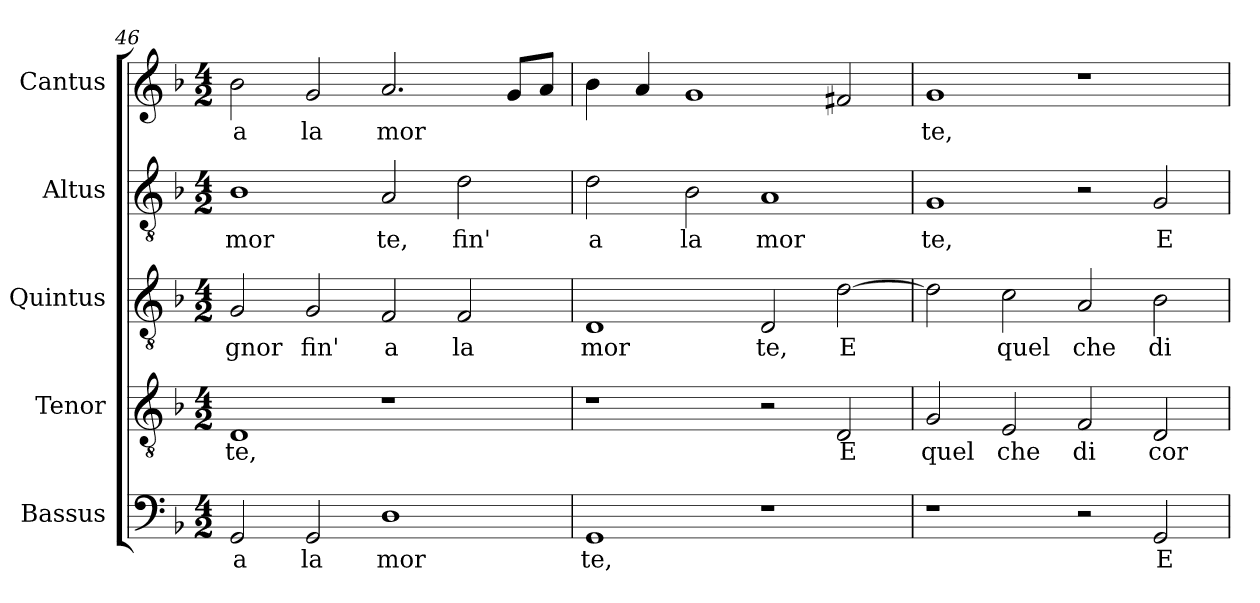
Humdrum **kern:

**kern	**text	**kern	**text	**kern	**text	**kern	**text	**kern	**text
*part5	*part5	*part4	*part4	*part3	*part3	*part2	*part2	*part1	*part1
*staff5	*staff5	*staff4	*staff4	*staff3	*staff3	*staff2	*staff2	*staff1	*staff1
*I"Bassus	*	*I"Tenor	*	*I"Quintus	*	*I"Altus	*	*I"Cantus	*
*clefF4	*	*clefGv2	*	*clefGv2	*	*clefGv2	*	*clefG2	*
*k[b-]	*	*k[b-]	*	*k[b-]	*	*k[b-]	*	*k[b-]	*
*F:	*	*F:	*	*F:	*	*F:	*	*F:	*
*M4/2	*	*M4/2	*	*M4/2	*	*M4/2	*	*M4/2	*
=46	=46	=46	=46	=46	=46	=46	=46	=46	=46
!	!LO:LY:b:cj	!	!LO:LY:b:cj	!	!LO:LY:b:cj	!	!LO:LY:b:cj	!	!LO:LY:b:cj
2GG/	a	1D	te,	2G/	gnor	1B-	mor	2b-\	a
!	!LO:LY:b:cj	!	!	!	!LO:LY:b:cj	!	!	!	!LO:LY:b:cj
2GG/	la	.	.	2G/	fin'	.	.	2g/	la
!	!LO:LY:b:cj	!	!	!	!LO:LY:b:cj	!	!LO:LY:b:cj	!	!LO:LY:b
1D	mor	1r	.	2F/	a	2A/	te,	2.a/	mor
!	!	!	!	!	!LO:LY:b:cj	!	!LO:LY:b:cj	!	!
.	.	.	.	2F/	la	2d\	fin'	.	.
.	.	.	.	.	.	.	.	8g/L	.
.	.	.	.	.	.	.	.	8a/J	.
=47	=47	=47	=47	=47	=47	=47	=47	=47	=47
!	!LO:LY:b:cj	!	!	!	!LO:LY:b:cj	!	!LO:LY:b:cj	!	!
1GG	te,	1r	.	1D	mor	2d\	a	4b-\	.
.	.	.	.	.	.	.	.	4a/	.
!	!	!	!	!	!	!	!LO:LY:b:cj	!	!
.	.	.	.	.	.	2B-\	la	1g	.
!	!	!	!	!	!LO:LY:b:cj	!	!LO:LY:b:cj	!	!
1r	.	2r	.	2D/	te,	1A	mor	.	.
!	!	!	!LO:LY:b:cj	!	!LO:LY:b:cj	!	!	!	!
.	.	2D/	E	[>2d\	E	.	.	2f#X/	.
=48	=48	=48	=48	=48	=48	=48	=48	=48	=48
!	!	!	!LO:LY:b:cj	!	!	!	!LO:LY:b:cj	!	!LO:LY:b:cj
1r	.	2G/	quel	2d\]	.	1G	te,	1g	te,
!	!	!	!LO:LY:b:cj	!	!LO:LY:b:cj	!	!	!	!
.	.	2E/	che	2c\	quel	.	.	.	.
!	!	!	!LO:LY:b:cj	!	!LO:LY:b:cj	!	!	!	!
2r	.	2F/	di	2A/	che	2r	.	1r	.
!	!LO:LY:b:cj	!	!LO:LY:b:cj	!	!LO:LY:b:cj	!	!LO:LY:b:cj	!	!
2GG/	E	2D/	cor	2B-\	di	2G/	E	.	.
=	=	=	=	=	=	=	=	=	=
*-	*-	*-	*-	*-	*-	*-	*-	*-	*-
